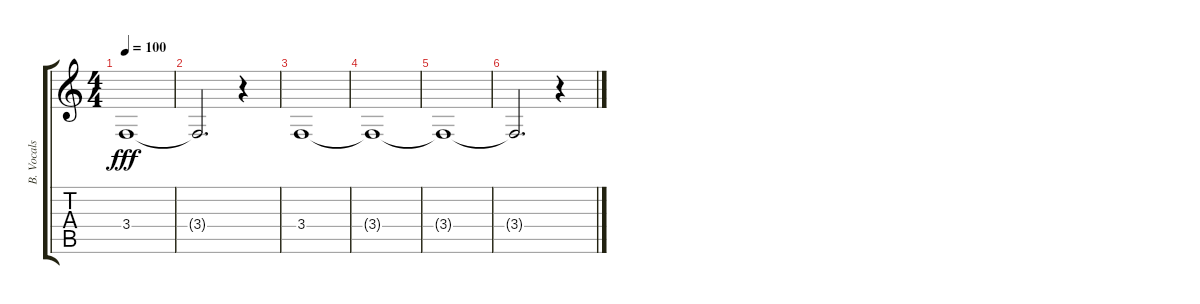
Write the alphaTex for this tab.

\track ("B. Vocals II" "B. Vocals ") {instrument lead5charang}
\staff {score tabs}
\tuning (E4 B3 G3 D3 A2 E2) {hide}
\ts (4 4)
\tempo 100
\clef g2
\ks c
3.4{t}.1{dy fff} |
3.4{t}.2{d} r.4 |
3.4.1 |
3.4{t}.1 |
3.4{t}.1 |
3.4{t}.2{d} r.4
